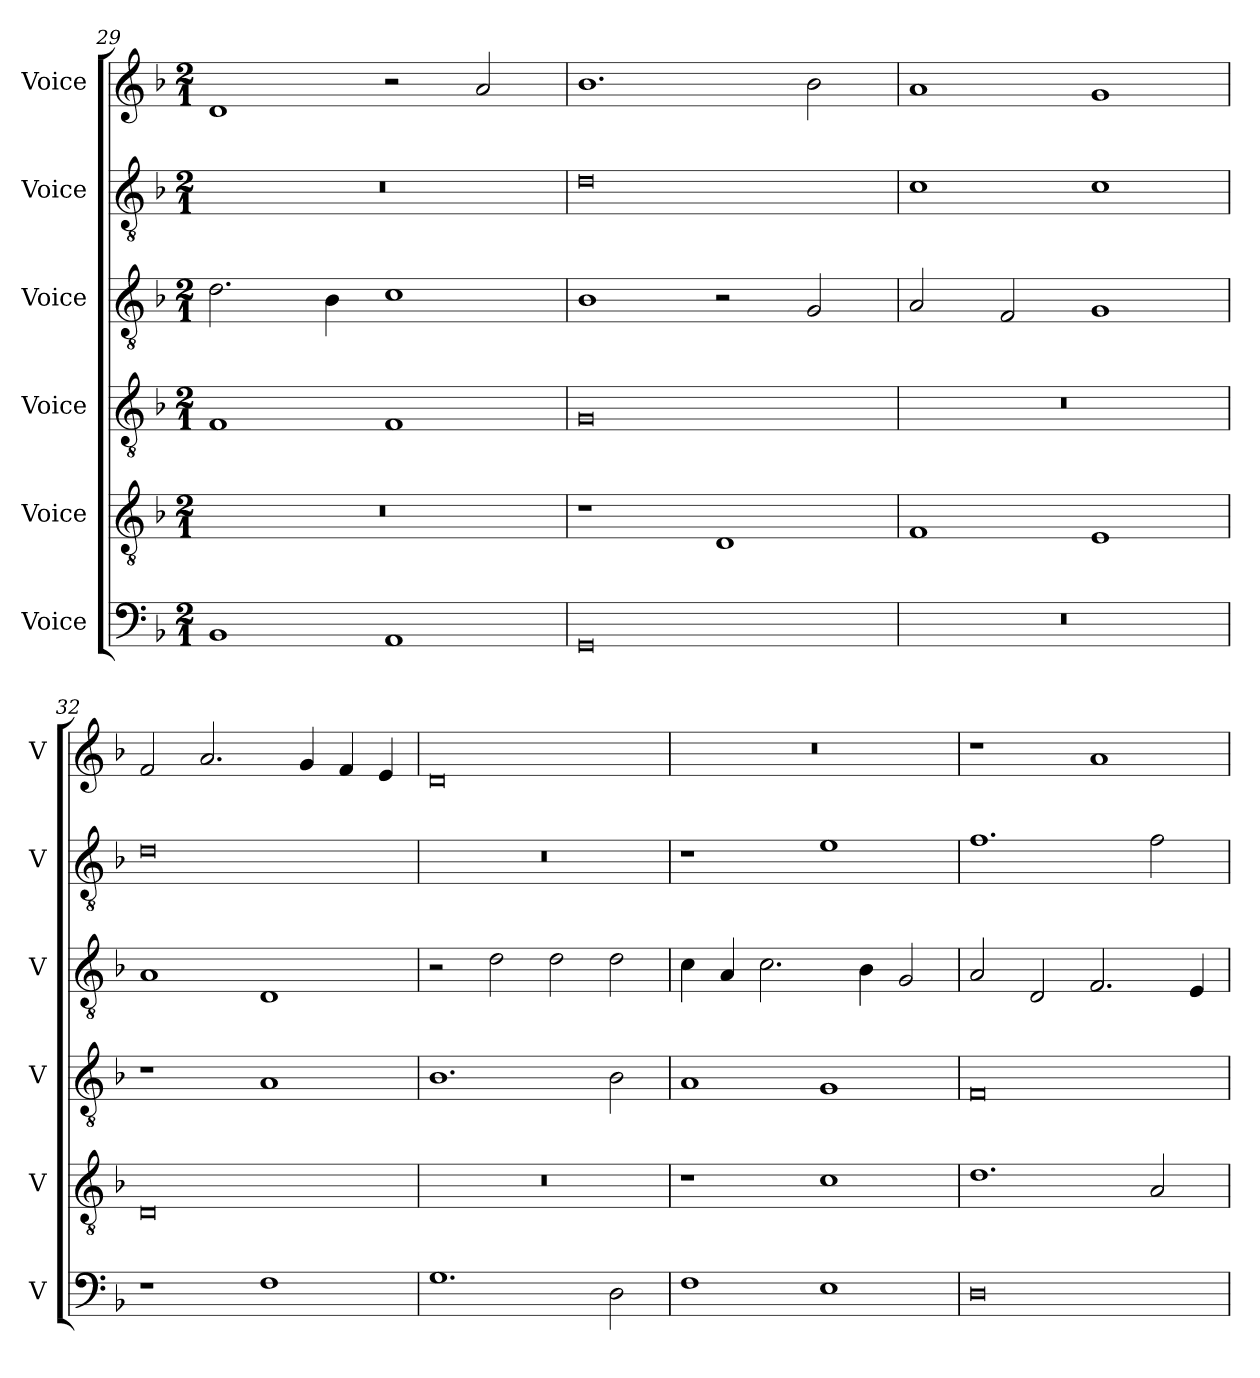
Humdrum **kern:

**kern	**kern	**kern	**kern	**kern	**kern
*part6	*part5	*part4	*part3	*part2	*part1
*staff6	*staff5	*staff4	*staff3	*staff2	*staff1
*I"Voice	*I"Voice	*I"Voice	*I"Voice	*I"Voice	*I"Voice
*I'V	*I'V	*I'V	*I'V	*I'V	*I'V
!!LO:PB:g=z
*clefF4	*clefGv2	*clefGv2	*clefGv2	*clefGv2	*clefG2
*k[b-]	*k[b-]	*k[b-]	*k[b-]	*k[b-]	*k[b-]
*M2/1	*M2/1	*M2/1	*M2/1	*M2/1	*M2/1
=29	=29	=29	=29	=29	=29
1BB-	0r	1F	2.d\	0r	1d
.	.	.	4B-\	.	.
1AA	.	1F	1c	.	2r
.	.	.	.	.	2a/
=30	=30	=30	=30	=30	=30
0GG	1r	0G	1B-	0d	1.b-
.	1D	.	2r	.	.
.	.	.	2G/	.	2b-\
=31	=31	=31	=31	=31	=31
0r	1F	0r	2A/	1c	1a
.	.	.	2F/	.	.
.	1E	.	1G	1c	1g
=32	=32	=32	=32	=32	=32
1r	0D	1r	1A	0d	2f/
.	.	.	.	.	2.a/
1F	.	1A	1D	.	.
.	.	.	.	.	4g/
.	.	.	.	.	4f/
.	.	.	.	.	4e/
!!LO:LB:g=z
=33	=33	=33	=33	=33	=33
1.G	0r	1.B-	2r	0r	0d
.	.	.	2d\	.	.
.	.	.	2d\	.	.
2D\	.	2B-\	2d\	.	.
=34	=34	=34	=34	=34	=34
1F	1r	1A	4c\	1r	0r
.	.	.	4A/	.	.
.	.	.	2.c\	.	.
1E	1c	1G	.	1e	.
.	.	.	4B-\	.	.
.	.	.	2G/	.	.
=35	=35	=35	=35	=35	=35
0D	1.d	0F	2A/	1.f	1r
.	.	.	2D/	.	.
.	.	.	2.F/	.	1a
.	2A/	.	.	2f\	.
.	.	.	4E/	.	.
=	=	=	=	=	=
*-	*-	*-	*-	*-	*-
